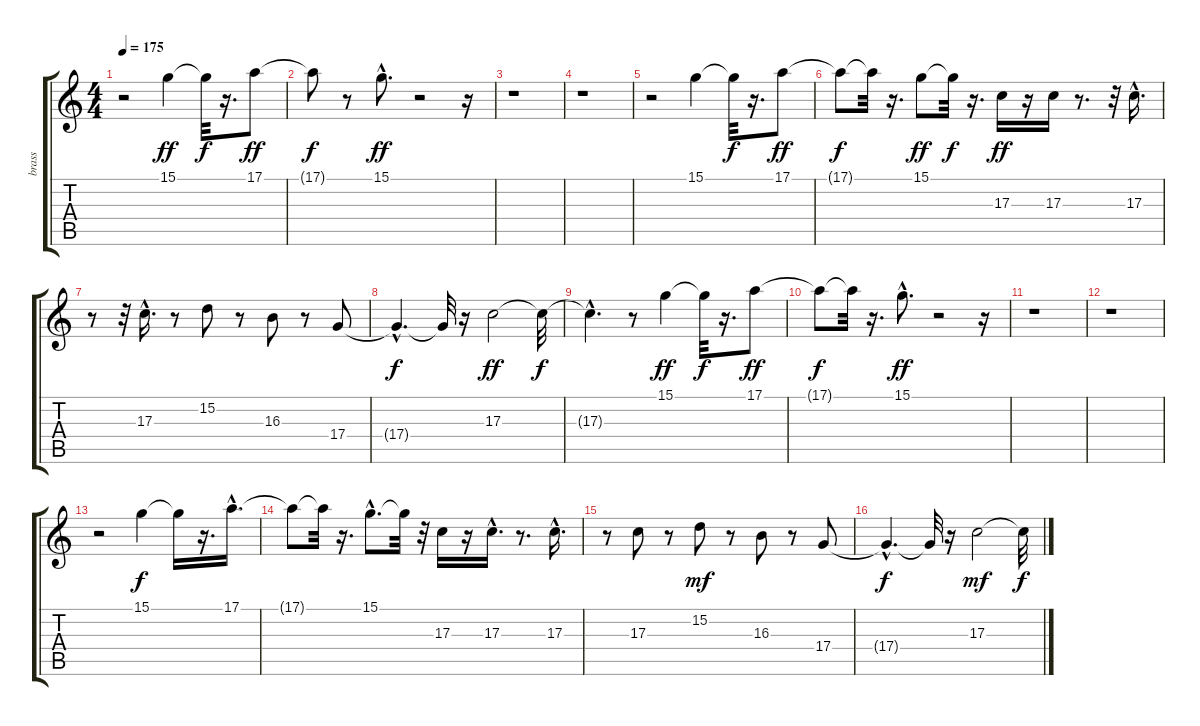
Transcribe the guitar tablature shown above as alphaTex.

\track ("brass" "brass") {instrument synthbrass1}
\staff {score tabs}
\tuning (E4 B3 G3 D3 A2 E2) {hide}
\ts (4 4)
\tempo 175
\clef g2
\ks c
r.2{dy f} 15.1.4{dy ff} 15.1{t}.32{dy f} r.16{d} 17.1.8{dy ff} |
17.1{t}.8{dy f} r.8 15.1{hac}.8{d dy ff} r.2 r.16 |
r.1 |
r.1 |
r.2 15.1.4 15.1{t}.32{dy f} r.16{d} 17.1.8{dy ff} |
17.1{t}.8{dy f} 17.1{t}.32 r.16{d} 15.1.8{dy ff} 15.1{t}.32{dy f} r.16{d} 17.3.16{dy ff} r.16 17.3.16 r.8{d} r.32 17.3{hac}.16{d} |
r.8 r.32 17.3{hac}.16{d} r.8 15.2.8 r.8 16.3.8 r.8 17.4.8 |
17.4{hac t}.4{d dy f} 17.4{t}.32 r.16 17.3.2{dy ff} 17.3{t}.32{dy f} |
17.3{hac t}.4{d} r.8 15.1.4{dy ff} 15.1{t}.32{dy f} r.16{d} 17.1.8{dy ff} |
17.1{t}.8{dy f} 17.1{t}.32 r.16{d} 15.1{hac}.8{d dy ff} r.2 r.16 |
r.1 |
r.1 |
r.2 15.1.4{dy f} 15.1{t}.16 r.16{d} 17.1{hac}.16{d} |
17.1{t}.8 17.1{t}.32 r.16{d} 15.1{hac}.8{d} 15.1{t}.32 r.32 17.3.16 r.16 17.3{hac}.16{d} r.8{d} 17.3{hac}.16{d} |
r.8 17.3.8 r.8 15.2.8{dy mf} r.8 16.3.8 r.8 17.4.8 |
17.4{hac t}.4{d dy f} 17.4{t}.32 r.16 17.3.2{dy mf} 17.3{t}.32{dy f}
